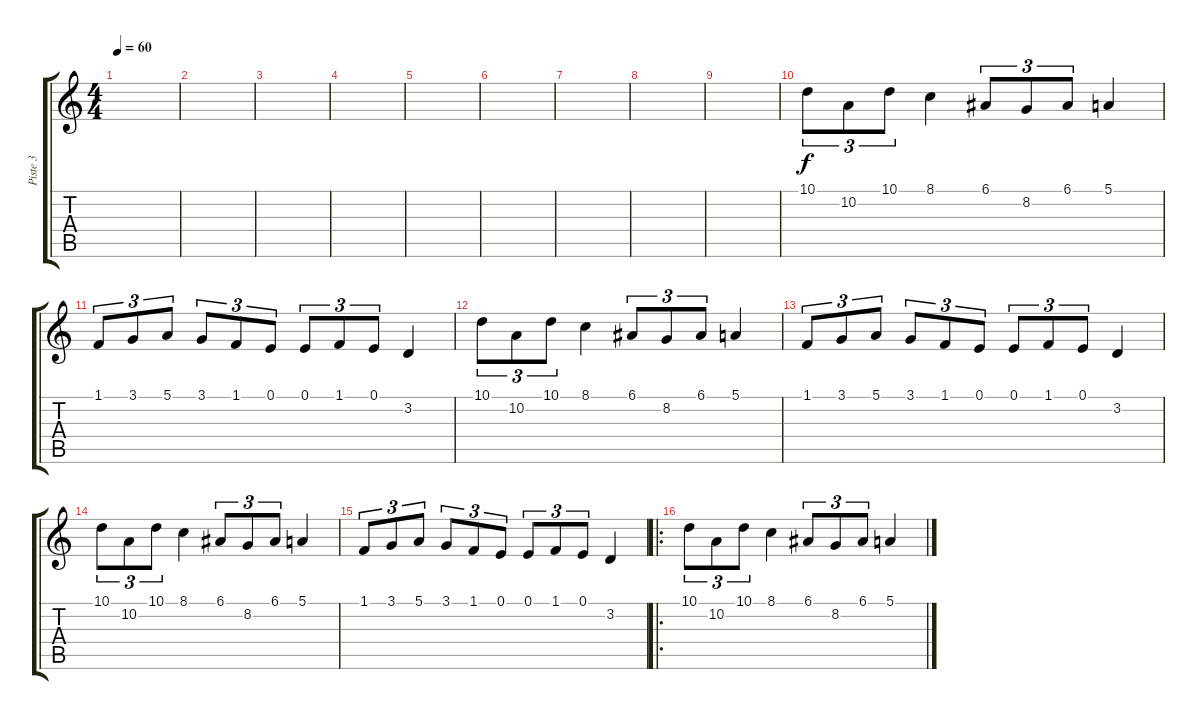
\track ("Piste 3" "Piste 3") {instrument tangoaccordion}
\staff {score tabs}
\tuning (E4 B3 G3 D3 A2 E2) {hide}
\ts (4 4)
\tempo 60
\clef g2
\ks c
|
|
|
|
|
|
|
|
|
10.1.8{tu (3 2)} 10.2.8{tu (3 2)} 10.1.8{tu (3 2)} 8.1.4 6.1.8{tu (3 2)} 8.2.8{tu (3 2)} 6.1.8{tu (3 2)} 5.1.4 |
1.1.8{tu (3 2)} 3.1.8{tu (3 2)} 5.1.8{tu (3 2)} 3.1.8{tu (3 2)} 1.1.8{tu (3 2)} 0.1.8{tu (3 2)} 0.1.8{tu (3 2)} 1.1.8{tu (3 2)} 0.1.8{tu (3 2)} 3.2.4 |
10.1.8{tu (3 2)} 10.2.8{tu (3 2)} 10.1.8{tu (3 2)} 8.1.4 6.1.8{tu (3 2)} 8.2.8{tu (3 2)} 6.1.8{tu (3 2)} 5.1.4 |
1.1.8{tu (3 2)} 3.1.8{tu (3 2)} 5.1.8{tu (3 2)} 3.1.8{tu (3 2)} 1.1.8{tu (3 2)} 0.1.8{tu (3 2)} 0.1.8{tu (3 2)} 1.1.8{tu (3 2)} 0.1.8{tu (3 2)} 3.2.4 |
10.1.8{tu (3 2)} 10.2.8{tu (3 2)} 10.1.8{tu (3 2)} 8.1.4 6.1.8{tu (3 2)} 8.2.8{tu (3 2)} 6.1.8{tu (3 2)} 5.1.4 |
1.1.8{tu (3 2)} 3.1.8{tu (3 2)} 5.1.8{tu (3 2)} 3.1.8{tu (3 2)} 1.1.8{tu (3 2)} 0.1.8{tu (3 2)} 0.1.8{tu (3 2)} 1.1.8{tu (3 2)} 0.1.8{tu (3 2)} 3.2.4 |
\ro
10.1.8{tu (3 2)} 10.2.8{tu (3 2)} 10.1.8{tu (3 2)} 8.1.4 6.1.8{tu (3 2)} 8.2.8{tu (3 2)} 6.1.8{tu (3 2)} 5.1.4
